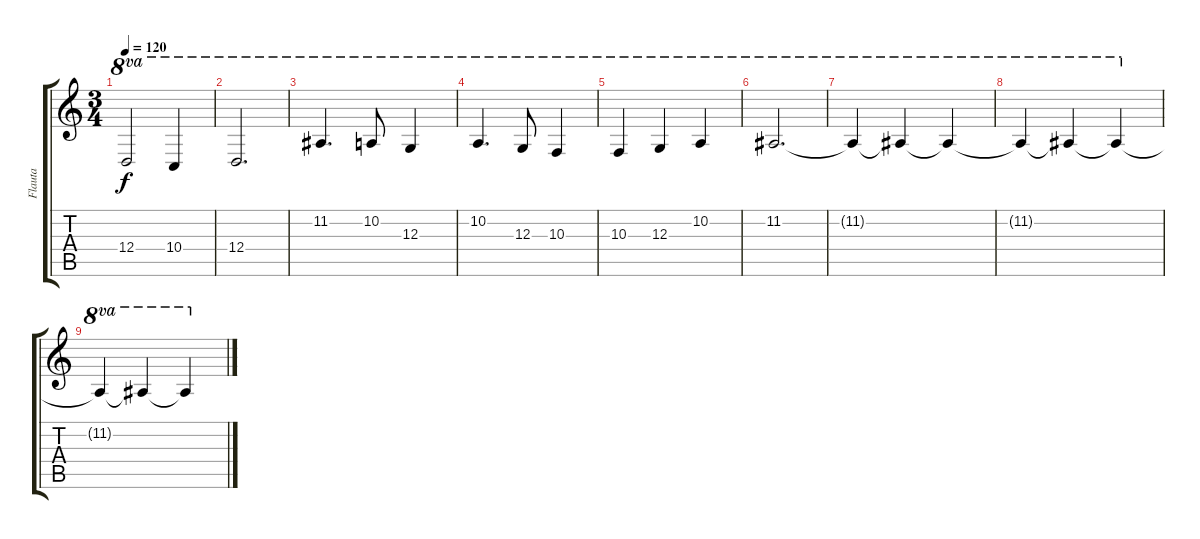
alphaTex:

\track ("Flauta" "Flauta") {instrument flute}
\staff {score tabs}
\tuning (E4 B3 G3 D3 A2 E2) {hide}
\ts (3 4)
\tempo 120
\clef g2
\ks c
12.4.2{ot 8va dy f} 10.4.4{ot 8va} |
12.4.2{d ot 8va} |
11.2.4{d ot 8va} 10.2.8{ot 8va} 12.3.4{ot 8va} |
10.2.4{d ot 8va} 12.3.8{ot 8va} 10.3.4{ot 8va} |
10.3.4{ot 8va} 12.3.4{ot 8va} 10.2.4{ot 8va} |
11.2.2{d ot 8va} |
11.2{t}.4{ot 8va volume 10} 11.2{t}.4{ot 8va volume 9} 11.2{t}.4{ot 8va volume 8} |
11.2{t}.4{ot 8va volume 6} 11.2{t}.4{ot 8va volume 5} 11.2{t}.4{ot 8va volume 4} |
11.2{t}.4{ot 8va volume 3} 11.2{t}.4{ot 8va volume 2} 11.2{t}.4{ot 8va volume 1}
